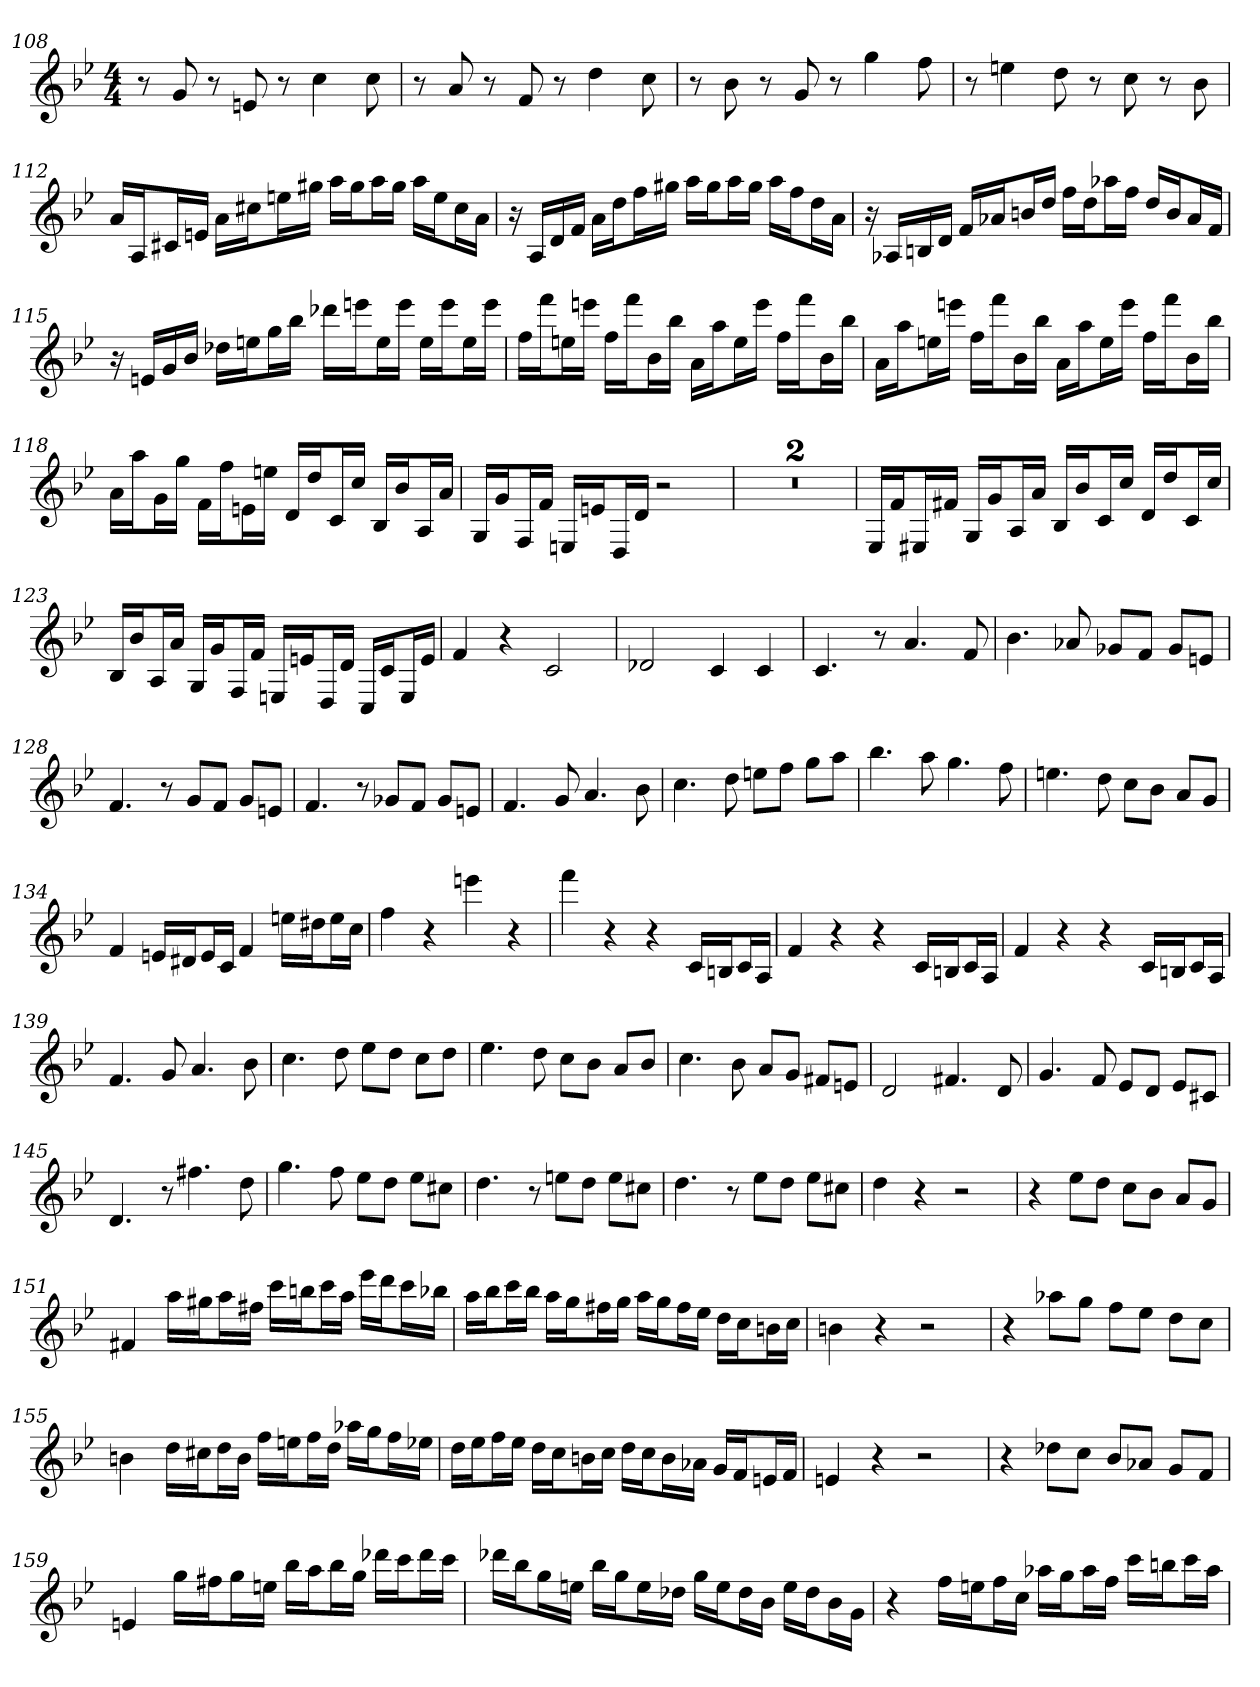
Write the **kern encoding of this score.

**kern
*part1
*staff1
*clefG2
*k[b-e-]
*B-:
*M4/4
=108
8r
8g
8r
8en
8r
4cc
8cc
=109
8r
8a
8r
8f
8r
4dd
8cc
=110
8r
8b-
8r
8g
8r
4gg
8ff
=111
8r
4een
8dd
8r
8cc
8r
8b-
=112
16a/LL
16A/J
16c#X/L
16en/JJ
16a\LL
16cc#X\J
16een\L
16gg#X\JJ
16aa\LL
16gg#\J
16aa\L
16gg#\JJ
16aa\LL
16ee\J
16cc#\L
16a\JJ
=113
16r
16A/LL
16d/
16f/JJ
16a\LL
16dd\J
16ff\L
16gg#X\JJ
16aa\LL
16gg#\J
16aa\L
16gg#\JJ
16aa\LL
16ff\J
16dd\L
16a\JJ
=114
16r
16A-X/LL
16Bn/
16d/JJ
16f/LL
16a-X/J
16bn/L
16dd/JJ
16ff\LL
16dd\J
16aa-X\L
16ff\JJ
16dd/LL
16b/J
16a-/L
16f/JJ
=115
16r
16en/LL
16g/
16b-/JJ
16dd-X\LL
16een\J
16gg\L
16bb-\JJ
16ddd-X\LL
16eeen\J
16ee\L
16eee\JJ
16ee\LL
16eee\J
16ee\L
16eee\JJ
=116
16ff\LL
16fff\J
16een\L
16eeen\JJ
16ff\LL
16fff\J
16b-\L
16bb-\JJ
16a\LL
16aa\J
16ee\L
16eee\JJ
16ff\LL
16fff\J
16b-\L
16bb-\JJ
=117
16a\LL
16aa\J
16een\L
16eeen\JJ
16ff\LL
16fff\J
16b-\L
16bb-\JJ
16a\LL
16aa\J
16ee\L
16eee\JJ
16ff\LL
16fff\J
16b-\L
16bb-\JJ
=118
16a\LL
16aa\J
16g\L
16gg\JJ
16f\LL
16ff\J
16en\L
16een\JJ
16d/LL
16dd/J
16c/L
16cc/JJ
16B-/LL
16b-/J
16A/L
16a/JJ
=119
16G/LL
16g/J
16F/L
16f/JJ
16En/LL
16en/J
16D/L
16d/JJ
2r
=120
1r
=121
1r
=122
16E-/LL
16f/J
16E#X/L
16f#X/JJ
16G/LL
16g/J
16A/L
16a/JJ
16B-/LL
16b-/J
16c/L
16cc/JJ
16d/LL
16dd/J
16c/L
16cc/JJ
=123
16B-/LL
16b-/J
16A/L
16a/JJ
16G/LL
16g/J
16F/L
16f/JJ
16En/LL
16en/J
16D/L
16d/JJ
16C/LL
16c/J
16E/L
16e/JJ
=124
4f
4r
2c
=125
2d-X
4c
4c
=126
4.c
8r
4.a
8f
=127
4.b-
8a-X
8g-X/L
8f/J
8g-/L
8en/J
=128
4.f
8r
8g/L
8f/J
8g/L
8en/J
=129
4.f
8r
8g-X/L
8f/J
8g-/L
8en/J
=130
4.f
8g
4.a
8b-
=131
4.cc
8dd
8een\L
8ff\J
8gg\L
8aa\J
=132
4.bb-
8aa
4.gg
8ff
=133
4.een
8dd
8cc\L
8b-\J
8a/L
8g/J
=134
4f
16en/LL
16d#X/J
16e/L
16c/JJ
4f
16een\LL
16dd#X\J
16ee\L
16cc\JJ
=135
4ff
4r
4eeen
4r
=136
4fff
4r
4r
16c/LL
16Bn/J
16c/L
16A/JJ
=137
4f
4r
4r
16c/LL
16Bn/J
16c/L
16A/JJ
=138
4f
4r
4r
16c/LL
16Bn/J
16c/L
16A/JJ
=139
4.f
8g
4.a
8b-
=140
4.cc
8dd
8ee-\L
8dd\J
8cc\L
8dd\J
=141
4.ee-
8dd
8cc\L
8b-\J
8a/L
8b-/J
=142
4.cc
8b-
8a/L
8g/J
8f#X/L
8en/J
=143
2d
4.f#X
8d
=144
4.g
8f
8e-/L
8d/J
8e-/L
8c#X/J
=145
4.d
8r
4.ff#X
8dd
=146
4.gg
8ff
8ee-\L
8dd\J
8ee-\L
8cc#X\J
=147
4.dd
8r
8een\L
8dd\J
8ee\L
8cc#X\J
=148
4.dd
8r
8ee-\L
8dd\J
8ee-\L
8cc#X\J
=149
4dd
4r
2r
=150
4r
8ee-\L
8dd\J
8cc\L
8b-\J
8a/L
8g/J
=151
4f#X
16aa\LL
16gg#X\J
16aa\L
16ff#X\JJ
16ccc\LL
16bbn\J
16ccc\L
16aa\JJ
16eee-\LL
16ddd\J
16ccc\L
16bb-X\JJ
=152
16aa\LL
16bb-\J
16ccc\L
16bb-\JJ
16aa\LL
16gg\J
16ff#X\L
16gg\JJ
16aa\LL
16gg\J
16ff#\L
16ee-\JJ
16dd\LL
16cc\J
16bn\L
16cc\JJ
=153
4bn
4r
2r
=154
4r
8aa-X\L
8gg\J
8ff\L
8ee-\J
8dd\L
8cc\J
=155
4bn
16dd\LL
16cc#X\J
16dd\L
16b\JJ
16ff\LL
16een\J
16ff\L
16dd\JJ
16aa-X\LL
16gg\J
16ff\L
16ee-X\JJ
=156
16dd\LL
16ee-\J
16ff\L
16ee-\JJ
16dd\LL
16cc\J
16bn\L
16cc\JJ
16dd\LL
16cc\J
16b\L
16a-X\JJ
16g/LL
16f/J
16en/L
16f/JJ
=157
4en
4r
2r
=158
4r
8dd-X\L
8cc\J
8b-/L
8a-X/J
8g/L
8f/J
=159
4en
16gg\LL
16ff#X\J
16gg\L
16een\JJ
16bb-\LL
16aa\J
16bb-\L
16gg\JJ
16ddd-X\LL
16ccc\J
16ddd-\L
16ccc\JJ
=160
16ddd-X\LL
16bb-\J
16gg\L
16een\JJ
16bb-\LL
16gg\J
16ee\L
16dd-X\JJ
16gg\LL
16ee\J
16dd-\L
16b-\JJ
16ee\LL
16dd-\J
16b-\L
16g\JJ
=161
4r
16ff\LL
16een\J
16ff\L
16cc\JJ
16aa-X\LL
16gg\J
16aa-\L
16ff\JJ
16ccc\LL
16bbn\J
16ccc\L
16aa-\JJ
=
*-
